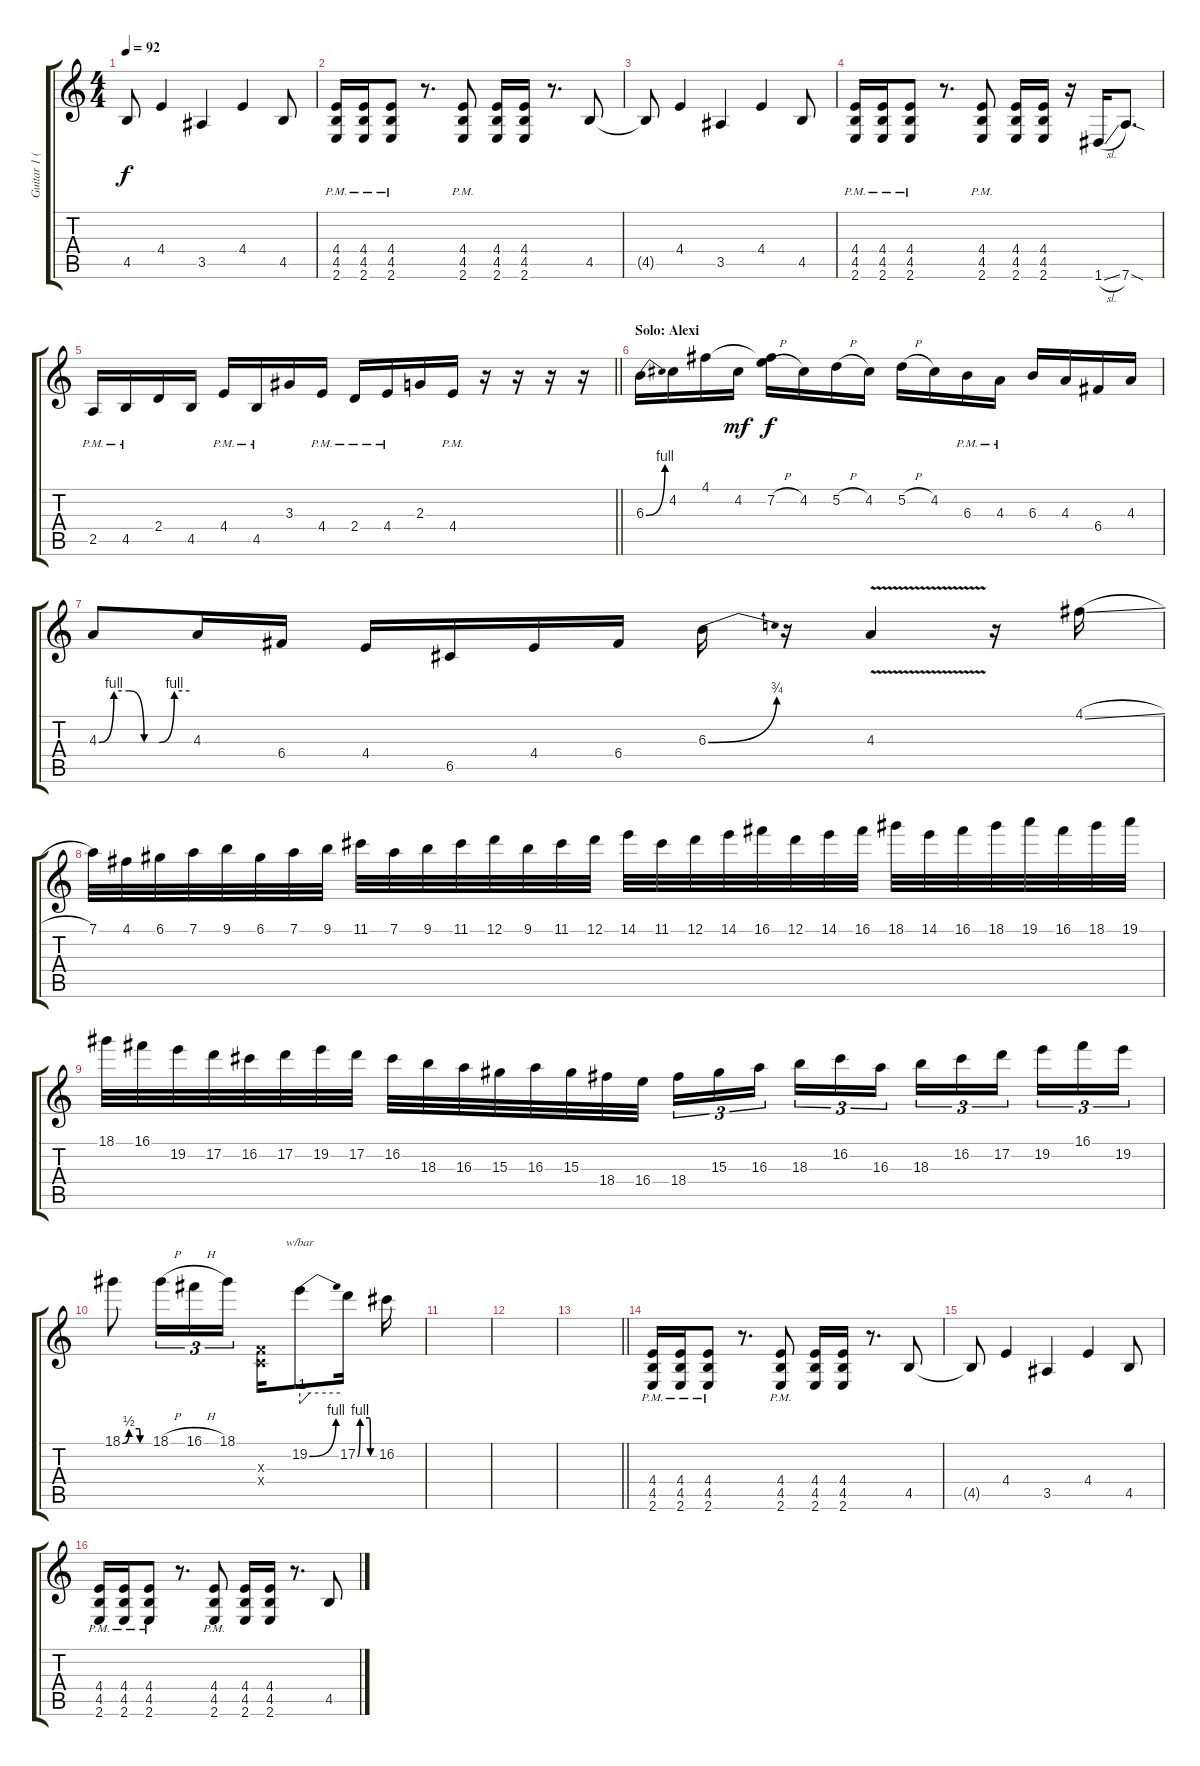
\track ("Guitar 1 (Alexi)" "Guitar 1 (") {instrument distortionguitar}
\staff {score tabs}
\tuning (D4 A3 F3 C3 G2 D2) {hide}
\ts (4 4)
\tempo 92
\clef g2
\ks c
4.5{t}.8{dy f} 4.4.4 3.5.4 4.4.4 4.5.8 |
(4.4{pm} 4.5{pm} 2.6{pm}).16 (4.4{pm} 4.5{pm} 2.6{pm}).16 (4.4{pm} 4.5{pm} 2.6{pm}).8 r.8{d} (4.4{pm} 4.5{pm} 2.6{pm}).8 (4.4 4.5 2.6).16 (4.4 4.5 2.6).16 r.8{d} 4.5.8 |
4.5{t}.8 4.4.4 3.5.4 4.4.4 4.5.8 |
(4.4{pm} 4.5{pm} 2.6{pm}).16 (4.4{pm} 4.5{pm} 2.6{pm}).16 (4.4{pm} 4.5{pm} 2.6{pm}).8 r.8{d} (4.4{pm} 4.5{pm} 2.6{pm}).8 (4.4 4.5 2.6).16 (4.4 4.5 2.6).16 r.16 1.6{sl}.16 7.6{sod}.8{d} |
\barLineRight lightlight
2.5{pm}.16 4.5{pm}.16 2.4.16 4.5.16 4.4{pm}.16 4.5{pm}.16 3.3.16 4.4{pm}.16 2.4{pm}.16 4.4{pm}.16 2.3.16 4.4{pm}.16 r.16 r.16 r.16 r.16 |
\section ("" "Solo: Alexi")
6.3{be (bend 0 0 60 4)}.16 4.2.16 4.1.16 4.2.16{dy mf} (4.1{t} 7.2{h}).16{dy f} 4.2.16 5.2{h}.16 4.2.16 5.2{h}.16 4.2.16 6.3{pm}.16 4.3{pm}.16 6.3.16 4.3.16 6.4.16 4.3.16 |
4.3{be (custom 0 0 10 4 20 4 30 0 40 0 50 4 60 4)}.8 4.3.16 6.4.16 4.4.16 6.5.16 4.4.16 6.4.16 6.3{be (bend 0 0 60 3)}.16 r.16 4.3{v}.4 r.16 4.1{sl}.16 |
7.1.32 4.1.32 6.1.32 7.1.32 9.1.32 6.1.32 7.1.32 9.1.32 11.1.32 7.1.32 9.1.32 11.1.32 12.1.32 9.1.32 11.1.32 12.1.32 14.1.32 11.1.32 12.1.32 14.1.32 16.1.32 12.1.32 14.1.32 16.1.32 18.1.32 14.1.32 16.1.32 18.1.32 19.1.32 16.1.32 18.1.32 19.1.32 |
18.1.32 16.1.32 19.2.32 17.2.32 16.2.32 17.2.32 19.2.32 17.2.32 16.2.32 18.3.32 16.3.32 15.3.32 16.3.32 15.3.32 18.4.32 16.4.32 18.4.16{tu (3 2)} 15.3.16{tu (3 2)} 16.3.16{tu (3 2) beam splitsecondary} 18.3.16{tu (3 2)} 16.2.16{tu (3 2)} 16.3.16{tu (3 2)} 18.3.16{tu (3 2)} 16.2.16{tu (3 2)} 17.2.16{tu (3 2) beam splitsecondary} 19.2.16{tu (3 2)} 16.1.16{tu (3 2)} 19.2.16{tu (3 2)} |
18.1{be (custom 0 0 15 2 38 2 40 0 60 0)}.8 18.1{h}.16{tu (3 2)} 16.1{h}.16{tu (3 2)} 18.1.16{tu (3 2)} (0.3{x} 0.4{x}).16 19.2{be (bend 0 0 60 4)}.8{tbe (custom default 0 -4 15 0 60 0)} 17.2{be (custom 0 0 9 4 42 4 45 0 60 0)}.16 16.2.16 |
|
|
\barLineRight lightlight
|
(4.4{pm} 4.5{pm} 2.6{pm}).16 (4.4{pm} 4.5{pm} 2.6{pm}).16 (4.4{pm} 4.5{pm} 2.6{pm}).8 r.8{d} (4.4{pm} 4.5{pm} 2.6{pm}).8 (4.4 4.5 2.6).16 (4.4 4.5 2.6).16 r.8{d} 4.5.8 |
4.5{t}.8 4.4.4 3.5.4 4.4.4 4.5.8 |
(4.4{pm} 4.5{pm} 2.6{pm}).16 (4.4{pm} 4.5{pm} 2.6{pm}).16 (4.4{pm} 4.5{pm} 2.6{pm}).8 r.8{d} (4.4{pm} 4.5{pm} 2.6{pm}).8 (4.4 4.5 2.6).16 (4.4 4.5 2.6).16 r.8{d} 4.5.8
